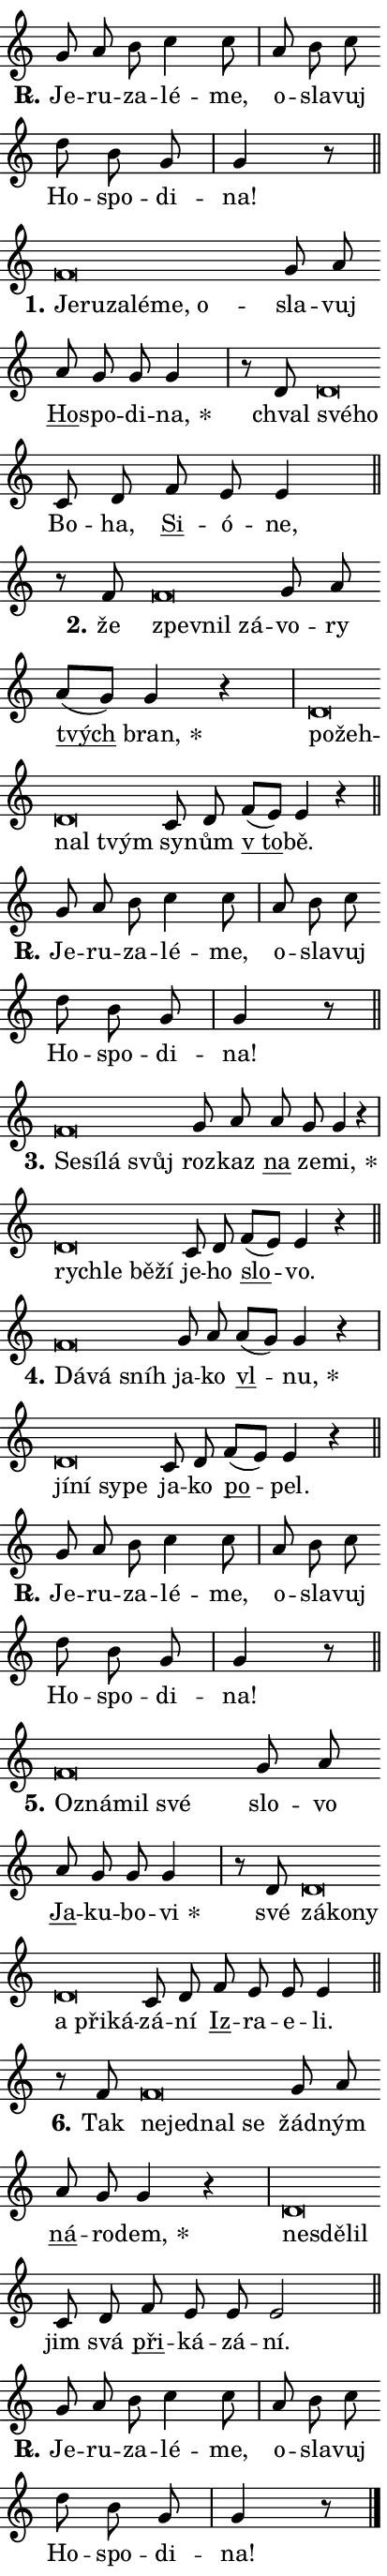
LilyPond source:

\version "2.24.0"
\header { tagline = "" }
\paper {
  indent = 0\cm
  top-margin = 0\cm
  right-margin = 0.13\cm % to fit lyric hyphens
  bottom-margin = 0\cm
  left-margin = 0\cm
  paper-width = 7\cm
  page-breaking = #ly:one-page-breaking
  system-system-spacing.basic-distance = #11
  score-system-spacing.basic-distance = #11
  ragged-last = ##f
}


%% Author: Thomas Morley
%% https://lists.gnu.org/archive/html/lilypond-user/2020-05/msg00002.html
#(define (line-position grob)
"Returns position of @var[grob} in current system:
   @code{'start}, if at first time-step
   @code{'end}, if at last time-step
   @code{'middle} otherwise
"
  (let* ((col (ly:item-get-column grob))
         (ln (ly:grob-object col 'left-neighbor))
         (rn (ly:grob-object col 'right-neighbor))
         (col-to-check-left (if (ly:grob? ln) ln col))
         (col-to-check-right (if (ly:grob? rn) rn col))
         (break-dir-left
           (and
             (ly:grob-property col-to-check-left 'non-musical #f)
             (ly:item-break-dir col-to-check-left)))
         (break-dir-right
           (and
             (ly:grob-property col-to-check-right 'non-musical #f)
             (ly:item-break-dir col-to-check-right))))
        (cond ((eqv? 1 break-dir-left) 'start)
              ((eqv? -1 break-dir-right) 'end)
              (else 'middle))))

#(define (tranparent-at-line-position vctor)
  (lambda (grob)
  "Relying on @code{line-position} select the relevant enry from @var{vctor}.
Used to determine transparency,"
    (case (line-position grob)
      ((end) (not (vector-ref vctor 0)))
      ((middle) (not (vector-ref vctor 1)))
      ((start) (not (vector-ref vctor 2))))))

noteHeadBreakVisibility =
#(define-music-function (break-visibility)(vector?)
"Makes @code{NoteHead}s transparent relying on @var{break-visibility}"
#{
  \override NoteHead.transparent =
    #(tranparent-at-line-position break-visibility)
#})

#(define delete-ledgers-for-transparent-note-heads
  (lambda (grob)
    "Reads whether a @code{NoteHead} is transparent.
If so this @code{NoteHead} is removed from @code{'note-heads} from
@var{grob}, which is supposed to be @code{LedgerLineSpanner}.
As a result ledgers are not printed for this @code{NoteHead}"
    (let* ((nhds-array (ly:grob-object grob 'note-heads))
           (nhds-list
             (if (ly:grob-array? nhds-array)
                 (ly:grob-array->list nhds-array)
                 '()))
           ;; Relies on the transparent-property being done before
           ;; Staff.LedgerLineSpanner.after-line-breaking is executed.
           ;; This is fragile ...
           (to-keep
             (remove
               (lambda (nhd)
                 (ly:grob-property nhd 'transparent #f))
               nhds-list)))
      ;; TODO find a better method to iterate over grob-arrays, similiar
      ;; to filter/remove etc for lists
      ;; For now rebuilt from scratch
      (set! (ly:grob-object grob 'note-heads)  '())
      (for-each
        (lambda (nhd)
          (ly:pointer-group-interface::add-grob grob 'note-heads nhd))
        to-keep))))

squashNotes = {
  \override NoteHead.X-extent = #'(-0.2 . 0.2)
  \override NoteHead.Y-extent = #'(-0.75 . 0)
  \override NoteHead.stencil =
    #(lambda (grob)
       (let ((pos (ly:grob-property grob 'staff-position)))
         (begin
           (if (< pos -7) (display "ERROR: Lower brevis then expected\n") (display "OK: Expected brevis position\n"))
           (if (<= pos -6) ly:text-interface::print ly:note-head::print))))
}
unSquashNotes = {
  \revert NoteHead.X-extent
  \revert NoteHead.Y-extent
  \revert NoteHead.stencil
}

hideNotes = \noteHeadBreakVisibility #begin-of-line-visible
unHideNotes = \noteHeadBreakVisibility #all-visible

% work-around for resetting accidentals
% https://lilypond.org/doc/v2.23/Documentation/notation/displaying-rhythms#unmetered-music
cadenzaMeasure = {
  \cadenzaOff
  \partial 1024 s1024
  \cadenzaOn
}

#(define-markup-command (accent layout props text) (markup?)
  "Underline accented syllable"
  (interpret-markup layout props
    #{\markup \override #'(offset . 4.3) \underline { #text }#}))

responsum = \markup \concat {
  "R" \hspace #-1.05 \path #0.1 #'((moveto 0 0.07) (lineto 0.9 0.8)) \hspace #0.05 "."
}

spaceSize = #0.6828661417322834 % exact space size for TeX Gyre Schola

\layout {
  \context {
    \Staff
    \remove "Time_signature_engraver"
    \override LedgerLineSpanner.after-line-breaking = #delete-ledgers-for-transparent-note-heads
  }
  \context {
    \Lyrics {
      \override LyricSpace.minimum-distance = \spaceSize
      \override LyricText.font-name = #"TeX Gyre Schola"
      \override LyricText.font-size = 1
      \override StanzaNumber.font-name = #"TeX Gyre Schola Bold"
      \override StanzaNumber.font-size = 1
    }
  }
  \context {
    \Score 
    \override NoteHead.text =
      #(lambda (grob) 
        (let ((pos (ly:grob-property grob 'staff-position)))
          #{\markup {
            \combine
              \halign #-0.55 \raise #(if (= pos -6) 0 0.5) \override #'(thickness . 2) \draw-line #'(3.2 . 0)
              \musicglyph "noteheads.sM1"
          }#}))
  }
}

% magnetic-lyrics.ily
%
%   written by
%     Jean Abou Samra <jean@abou-samra.fr>
%     Werner Lemberg <wl@gnu.org>
%
%   adapted by
%     Jiri Hon <jiri.hon@gmail.com>
%
% Version 2022-Apr-15

% https://www.mail-archive.com/lilypond-user@gnu.org/msg149350.html

#(define (Left_hyphen_pointer_engraver context)
   "Collect syllable-hyphen-syllable occurrences in lyrics and store
them in properties.  This engraver only looks to the left.  For
example, if the lyrics input is @code{foo -- bar}, it does the
following.

@itemize @bullet
@item
Set the @code{text} property of the @code{LyricHyphen} grob between
@q{foo} and @q{bar} to @code{foo}.

@item
Set the @code{left-hyphen} property of the @code{LyricText} grob with
text @q{foo} to the @code{LyricHyphen} grob between @q{foo} and
@q{bar}.
@end itemize

Use this auxiliary engraver in combination with the
@code{lyric-@/text::@/apply-@/magnetic-@/offset!} hook."
   (let ((hyphen #f)
         (text #f))
     (make-engraver
      (acknowledgers
       ((lyric-syllable-interface engraver grob source-engraver)
        (set! text grob)))
      (end-acknowledgers
       ((lyric-hyphen-interface engraver grob source-engraver)
        ;(when (not (grob::has-interface grob 'lyric-space-interface))
          (set! hyphen grob)));)
      ((stop-translation-timestep engraver)
       (when (and text hyphen)
         (ly:grob-set-object! text 'left-hyphen hyphen))
       (set! text #f)
       (set! hyphen #f)))))

#(define (lyric-text::apply-magnetic-offset! grob)
   "If the space between two syllables is less than the value in
property @code{LyricText@/.details@/.squash-threshold}, move the right
syllable to the left so that it gets concatenated with the left
syllable.

Use this function as a hook for
@code{LyricText@/.after-@/line-@/breaking} if the
@code{Left_@/hyphen_@/pointer_@/engraver} is active."
   (let ((hyphen (ly:grob-object grob 'left-hyphen #f)))
     (when hyphen
       (let ((left-text (ly:spanner-bound hyphen LEFT)))
         (when (grob::has-interface left-text 'lyric-syllable-interface)
           (let* ((common (ly:grob-common-refpoint grob left-text X))
                  (this-x-ext (ly:grob-extent grob common X))
                  (left-x-ext
                   (begin
                     ;; Trigger magnetism for left-text.
                     (ly:grob-property left-text 'after-line-breaking)
                     (ly:grob-extent left-text common X)))
                  ;; `delta` is the gap width between two syllables.
                  (delta (- (interval-start this-x-ext)
                            (interval-end left-x-ext)))
                  (details (ly:grob-property grob 'details))
                  (threshold (assoc-get 'squash-threshold details 0.2)))
             (when (< delta threshold)
               (let* (;; We have to manipulate the input text so that
                      ;; ligatures crossing syllable boundaries are not
                      ;; disabled.  For languages based on the Latin
                      ;; script this is essentially a beautification.
                      ;; However, for non-Western scripts it can be a
                      ;; necessity.
                      (lt (ly:grob-property left-text 'text))
                      (rt (ly:grob-property grob 'text))
                      (is-space (grob::has-interface hyphen 'lyric-space-interface))
                      (space (if is-space " " ""))
                      (extra-delta (if is-space spaceSize 0))
                      ;; Append new syllable.
                      (ltrt-space (if (and (string? lt) (string? rt))
                                (string-append lt space rt)
                                (make-concat-markup (list lt space rt))))
                      ;; Right-align `ltrt` to the right side.
                      (ltrt-space-markup (grob-interpret-markup
                               grob
                               (make-translate-markup
                                (cons (interval-length this-x-ext) 0)
                                (make-right-align-markup ltrt-space)))))
                 (begin
                   ;; Don't print `left-text`.
                   (ly:grob-set-property! left-text 'stencil #f)
                   ;; Set text and stencil (which holds all collected
                   ;; syllables so far) and shift it to the left.
                   (ly:grob-set-property! grob 'text ltrt-space)
                   (ly:grob-set-property! grob 'stencil ltrt-space-markup)
                   (ly:grob-translate-axis! grob (- (- delta extra-delta)) X))))))))))


#(define (lyric-hyphen::displace-bounds-first grob)
   ;; Make very sure this callback isn't triggered too early.
   (let ((left (ly:spanner-bound grob LEFT))
         (right (ly:spanner-bound grob RIGHT)))
     (ly:grob-property left 'after-line-breaking)
     (ly:grob-property right 'after-line-breaking)
     (ly:lyric-hyphen::print grob)))

squashThreshold = #0.4

\layout {
  \context {
    \Lyrics
    \consists #Left_hyphen_pointer_engraver
    \override LyricText.after-line-breaking =
      #lyric-text::apply-magnetic-offset!
    \override LyricHyphen.stencil = #lyric-hyphen::displace-bounds-first
    \override LyricText.details.squash-threshold = \squashThreshold
    \override LyricHyphen.minimum-distance = 0
    \override LyricHyphen.minimum-length = \squashThreshold
  }
}

squashText = \override LyricText.details.squash-threshold = 9999
unSquashText = \override LyricText.details.squash-threshold = \squashThreshold

leftText = \override LyricText.self-alignment-X = #LEFT
unLeftText = \revert LyricText.self-alignment-X

starOffset = #(lambda (grob) 
                (let ((x_offset (ly:self-alignment-interface::aligned-on-x-parent grob)))
                  (if (= x_offset 0) 0 (+ x_offset 1.2))))

star = #(define-music-function (syllable)(string?)
"Append star separator at the end of a syllable"
#{
  \once \override LyricText.X-offset = #starOffset
  \lyricmode { \markup {
    #syllable
    \override #'((font-name . "TeX Gyre Schola Bold")) \hspace #0.2 \lower #0.65 \larger "*"
  } }
#})

starAccent = #(define-music-function (syllable)(string?)
"Append star separator at the end of a syllable and make accent"
#{
  \once \override LyricText.X-offset = #starOffset
  \lyricmode { \markup {
    \accent #syllable
    \override #'((font-name . "TeX Gyre Schola Bold")) \hspace #0.2 \lower #0.65 \larger "*"
  } }
#})

breath = #(define-music-function (syllable)(string?)
"Append breathing indicator at the end of a syllable"
#{
  \lyricmode { \markup { #syllable "+" } }
#})

optionalBreath = #(define-music-function (syllable)(string?)
"Append optional breathing indicator at the end of a syllable"
#{
  \lyricmode { \markup { #syllable "(+)" } }
#})


\score {
    <<
        \new Voice = "melody" { \cadenzaOn \key c \major \relative { g'8 a b c4 c8 \cadenzaMeasure \bar "|" a b c \bar "" d b g \cadenzaMeasure \bar "|" g4 r8 \cadenzaMeasure \bar "||" \break } }
        \new Lyrics \lyricsto "melody" { \lyricmode { \set stanza = \responsum
Je -- ru -- za -- lé -- me, o -- sla -- vuj Ho -- spo -- di -- na! } }
    >>
    \layout {}
}

\score {
    <<
        \new Voice = "melody" { \cadenzaOn \key c \major \relative { \squashNotes f'\breve*1/16 \hideNotes \breve*1/16 \bar "" \breve*1/16 \bar "" \breve*1/16 \bar "" \breve*1/16 \breve*1/16 \bar "" \unHideNotes \unSquashNotes g8 a \bar "" a g g g4 \cadenzaMeasure \bar "|" r8 d \squashNotes d\breve*1/16 \hideNotes \breve*1/16 \bar "" \unHideNotes \unSquashNotes c8 d \bar "" f e e4 \cadenzaMeasure \bar "||" \break } }
        \new Lyrics \lyricsto "melody" { \lyricmode { \set stanza = "1."
\leftText Je -- \squashText ru -- za -- lé -- me, o -- \unLeftText \unSquashText sla -- vuj \markup \accent Ho -- spo -- di -- \star na, chval \leftText své -- \squashText ho \unLeftText \unSquashText Bo -- ha, \markup \accent Si -- ó -- ne, } }
    >>
    \layout {}
}

\score {
    <<
        \new Voice = "melody" { \cadenzaOn \key c \major \relative { r8 f' \squashNotes f\breve*1/16 \hideNotes \breve*1/16 \breve*1/16 \bar "" \unHideNotes \unSquashNotes g8 a \bar "" a[( g)] g4 r \cadenzaMeasure \bar "|" \squashNotes d\breve*1/16 \hideNotes \breve*1/16 \bar "" \breve*1/16 \breve*1/16 \bar "" \unHideNotes \unSquashNotes c8 d \bar "" f[( e)] e4 r \cadenzaMeasure \bar "||" \break } }
        \new Lyrics \lyricsto "melody" { \lyricmode { \set stanza = "2."
že \leftText zpev -- \squashText nil zá -- \unLeftText \unSquashText vo -- ry \markup \accent tvých \star bran, \leftText po -- \squashText žeh -- nal tvým \unLeftText \unSquashText sy -- nům \markup \accent "v to" -- bě. } }
    >>
    \layout {}
}

\score {
    <<
        \new Voice = "melody" { \cadenzaOn \key c \major \relative { g'8 a b c4 c8 \cadenzaMeasure \bar "|" a b c \bar "" d b g \cadenzaMeasure \bar "|" g4 r8 \cadenzaMeasure \bar "||" \break } }
        \new Lyrics \lyricsto "melody" { \lyricmode { \set stanza = \responsum
Je -- ru -- za -- lé -- me, o -- sla -- vuj Ho -- spo -- di -- na! } }
    >>
    \layout {}
}

\score {
    <<
        \new Voice = "melody" { \cadenzaOn \key c \major \relative { \squashNotes f'\breve*1/16 \hideNotes \breve*1/16 \bar "" \breve*1/16 \breve*1/16 \bar "" \unHideNotes \unSquashNotes g8 a \bar "" a g g4 r \cadenzaMeasure \bar "|" \squashNotes d\breve*1/16 \hideNotes \breve*1/16 \bar "" \breve*1/16 \breve*1/16 \bar "" \unHideNotes \unSquashNotes c8 d \bar "" f[( e)] e4 r \cadenzaMeasure \bar "||" \break } }
        \new Lyrics \lyricsto "melody" { \lyricmode { \set stanza = "3."
\leftText Se -- \squashText sí -- lá svůj \unLeftText \unSquashText roz -- kaz \markup \accent na ze -- \star mi, \leftText rych -- \squashText le bě -- ží \unLeftText \unSquashText je -- ho \markup \accent slo -- vo. } }
    >>
    \layout {}
}

\score {
    <<
        \new Voice = "melody" { \cadenzaOn \key c \major \relative { \squashNotes f'\breve*1/16 \hideNotes \breve*1/16 \breve*1/16 \bar "" \unHideNotes \unSquashNotes g8 a \bar "" a[( g)] g4 r \cadenzaMeasure \bar "|" \squashNotes d\breve*1/16 \hideNotes \breve*1/16 \bar "" \breve*1/16 \breve*1/16 \bar "" \unHideNotes \unSquashNotes c8 d \bar "" f[( e)] e4 r \cadenzaMeasure \bar "||" \break } }
        \new Lyrics \lyricsto "melody" { \lyricmode { \set stanza = "4."
\leftText Dá -- \squashText vá sníh \unLeftText \unSquashText ja -- ko \markup \accent vl -- \star nu, \leftText jí -- \squashText ní sy -- pe \unLeftText \unSquashText ja -- ko \markup \accent po -- pel. } }
    >>
    \layout {}
}

\score {
    <<
        \new Voice = "melody" { \cadenzaOn \key c \major \relative { g'8 a b c4 c8 \cadenzaMeasure \bar "|" a b c \bar "" d b g \cadenzaMeasure \bar "|" g4 r8 \cadenzaMeasure \bar "||" \break } }
        \new Lyrics \lyricsto "melody" { \lyricmode { \set stanza = \responsum
Je -- ru -- za -- lé -- me, o -- sla -- vuj Ho -- spo -- di -- na! } }
    >>
    \layout {}
}

\score {
    <<
        \new Voice = "melody" { \cadenzaOn \key c \major \relative { \squashNotes f'\breve*1/16 \hideNotes \breve*1/16 \bar "" \breve*1/16 \breve*1/16 \bar "" \unHideNotes \unSquashNotes g8 a \bar "" a g g g4 \cadenzaMeasure \bar "|" r8 d \squashNotes d\breve*1/16 \hideNotes \breve*1/16 \bar "" \breve*1/16 \bar "" \breve*1/16 \bar "" \breve*1/16 \breve*1/16 \bar "" \unHideNotes \unSquashNotes c8 d \bar "" f e e e4 \cadenzaMeasure \bar "||" \break } }
        \new Lyrics \lyricsto "melody" { \lyricmode { \set stanza = "5."
\leftText Oz -- \squashText ná -- mil své \unLeftText \unSquashText slo -- vo \markup \accent Ja -- ku -- bo -- \star vi své \leftText zá -- \squashText ko -- ny a při -- ká -- \unLeftText \unSquashText zá -- ní \markup \accent Iz -- ra -- e -- li. } }
    >>
    \layout {}
}

\score {
    <<
        \new Voice = "melody" { \cadenzaOn \key c \major \relative { r8 f' \squashNotes f\breve*1/16 \hideNotes \breve*1/16 \bar "" \breve*1/16 \breve*1/16 \bar "" \unHideNotes \unSquashNotes g8 a \bar "" a g g4 r \cadenzaMeasure \bar "|" \squashNotes d\breve*1/16 \hideNotes \breve*1/16 \breve*1/16 \bar "" \unHideNotes \unSquashNotes c8 d \bar "" f e e e2 \cadenzaMeasure \bar "||" \break } }
        \new Lyrics \lyricsto "melody" { \lyricmode { \set stanza = "6."
Tak \leftText ne -- \squashText jed -- nal se \unLeftText \unSquashText žád -- ným \markup \accent ná -- ro -- \star dem, \leftText ne -- \squashText sdě -- lil \unLeftText \unSquashText jim svá \markup \accent při -- ká -- zá -- ní. } }
    >>
    \layout {}
}

\score {
    <<
        \new Voice = "melody" { \cadenzaOn \key c \major \relative { g'8 a b c4 c8 \cadenzaMeasure \bar "|" a b c \bar "" d b g \cadenzaMeasure \bar "|" g4 r8 \cadenzaMeasure \bar "||" \break } \bar "|." }
        \new Lyrics \lyricsto "melody" { \lyricmode { \set stanza = \responsum
Je -- ru -- za -- lé -- me, o -- sla -- vuj Ho -- spo -- di -- na! } }
    >>
    \layout {}
}
